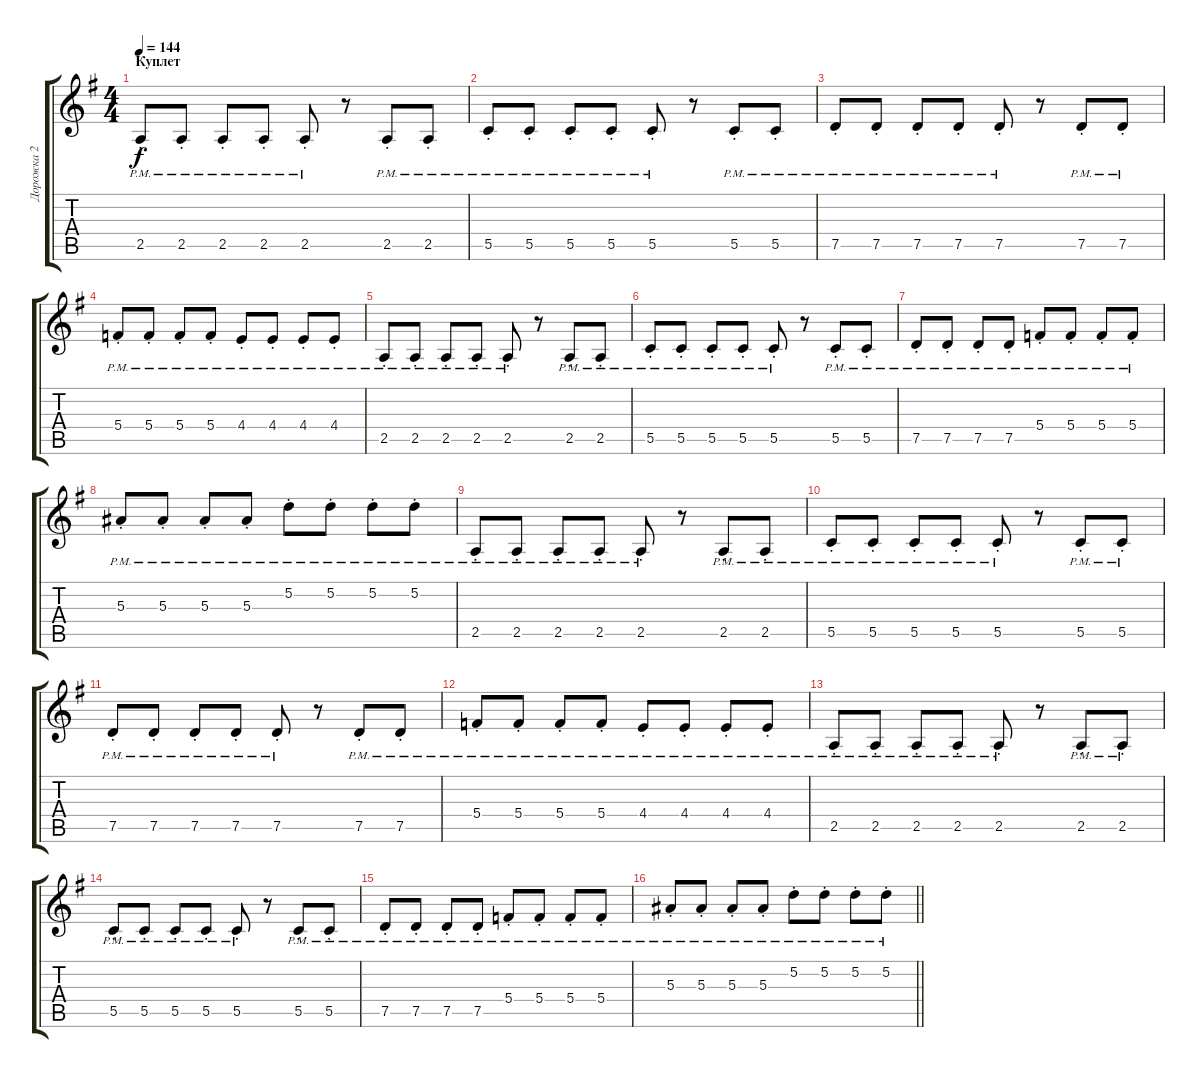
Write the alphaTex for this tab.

\track ("Дорожка 2" "Дорожка 2") {instrument overdrivenguitar}
\staff {score tabs}
\tuning (D4 A3 F3 C3 G2 D2) {hide}
\ts (4 4)
\section ("" "Куплет")
\tempo 144
\clef g2
\ks g
2.5{pm st}.8{dy f} 2.5{pm st}.8 2.5{pm st}.8 2.5{pm st}.8 2.5{pm st}.8 r.8 2.5{pm st}.8 2.5{pm st}.8 |
5.5{pm st}.8 5.5{pm st}.8 5.5{pm st}.8 5.5{pm st}.8 5.5{pm st}.8 r.8 5.5{pm st}.8 5.5{pm st}.8 |
7.5{pm st}.8 7.5{pm st}.8 7.5{pm st}.8 7.5{pm st}.8 7.5{pm st}.8 r.8 7.5{pm st}.8 7.5{pm st}.8 |
5.4{pm st}.8 5.4{pm st}.8 5.4{pm st}.8 5.4{pm st}.8 4.4{pm st}.8 4.4{pm st}.8 4.4{pm st}.8 4.4{pm st}.8 |
2.5{pm st}.8 2.5{pm st}.8 2.5{pm st}.8 2.5{pm st}.8 2.5{pm st}.8 r.8 2.5{pm st}.8 2.5{pm st}.8 |
5.5{pm st}.8 5.5{pm st}.8 5.5{pm st}.8 5.5{pm st}.8 5.5{pm st}.8 r.8 5.5{pm st}.8 5.5{pm st}.8 |
7.5{pm st}.8 7.5{pm st}.8 7.5{pm st}.8 7.5{pm st}.8 5.4{pm st}.8 5.4{pm st}.8 5.4{pm st}.8 5.4{pm st}.8 |
5.3{pm st}.8 5.3{pm st}.8 5.3{pm st}.8 5.3{pm st}.8 5.2{pm st}.8 5.2{pm st}.8 5.2{pm st}.8 5.2{pm st}.8 |
2.5{pm st}.8 2.5{pm st}.8 2.5{pm st}.8 2.5{pm st}.8 2.5{pm st}.8 r.8 2.5{pm st}.8 2.5{pm st}.8 |
5.5{pm st}.8 5.5{pm st}.8 5.5{pm st}.8 5.5{pm st}.8 5.5{pm st}.8 r.8 5.5{pm st}.8 5.5{pm st}.8 |
7.5{pm st}.8 7.5{pm st}.8 7.5{pm st}.8 7.5{pm st}.8 7.5{pm st}.8 r.8 7.5{pm st}.8 7.5{pm st}.8 |
5.4{pm st}.8 5.4{pm st}.8 5.4{pm st}.8 5.4{pm st}.8 4.4{pm st}.8 4.4{pm st}.8 4.4{pm st}.8 4.4{pm st}.8 |
2.5{pm st}.8 2.5{pm st}.8 2.5{pm st}.8 2.5{pm st}.8 2.5{pm st}.8 r.8 2.5{pm st}.8 2.5{pm st}.8 |
5.5{pm st}.8 5.5{pm st}.8 5.5{pm st}.8 5.5{pm st}.8 5.5{pm st}.8 r.8 5.5{pm st}.8 5.5{pm st}.8 |
7.5{pm st}.8 7.5{pm st}.8 7.5{pm st}.8 7.5{pm st}.8 5.4{pm st}.8 5.4{pm st}.8 5.4{pm st}.8 5.4{pm st}.8 |
\barLineRight lightlight
5.3{pm st}.8 5.3{pm st}.8 5.3{pm st}.8 5.3{pm st}.8 5.2{pm st}.8 5.2{pm st}.8 5.2{pm st}.8 5.2{pm st}.8
